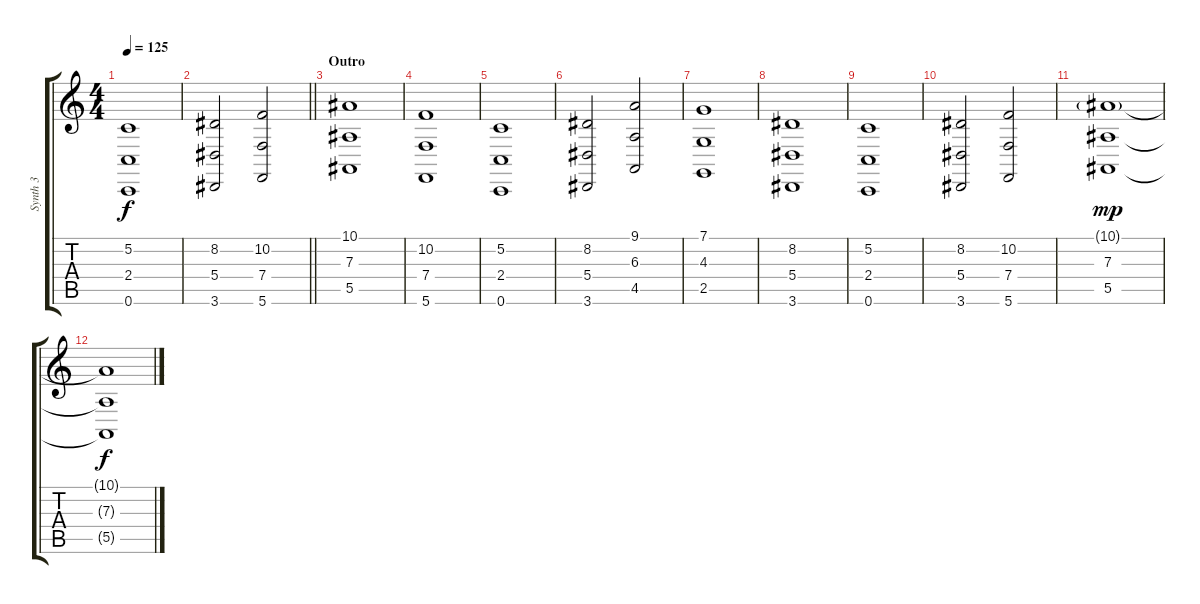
\track ("Synth 3" "Synth 3") {solo instrument synthstrings1}
\staff {score tabs}
\tuning (C4 G3 Eb3 Bb2 F2 C2) {hide}
\ts (4 4)
\tempo 125
\clef g2
\ks c
(5.2 2.4 0.6).1{dy f} |
\barLineRight lightlight
(8.2 5.4 3.6).2 (10.2 7.4 5.6).2 |
\section ("" "Outro")
(10.1 7.3 5.5).1 |
(10.2 7.4 5.6).1 |
(5.2 2.4 0.6).1 |
(8.2 5.4 3.6).2 (9.1 6.3 4.5).2 |
(7.1 4.3 2.5).1 |
(8.2 5.4 3.6).1 |
(5.2 2.4 0.6).1 |
(8.2 5.4 3.6).2 (10.2 7.4 5.6).2 |
(10.1{g} 7.3 5.5).1{dy mp} |
(10.1{t} 7.3{t} 5.5{t}).1{dy f}
